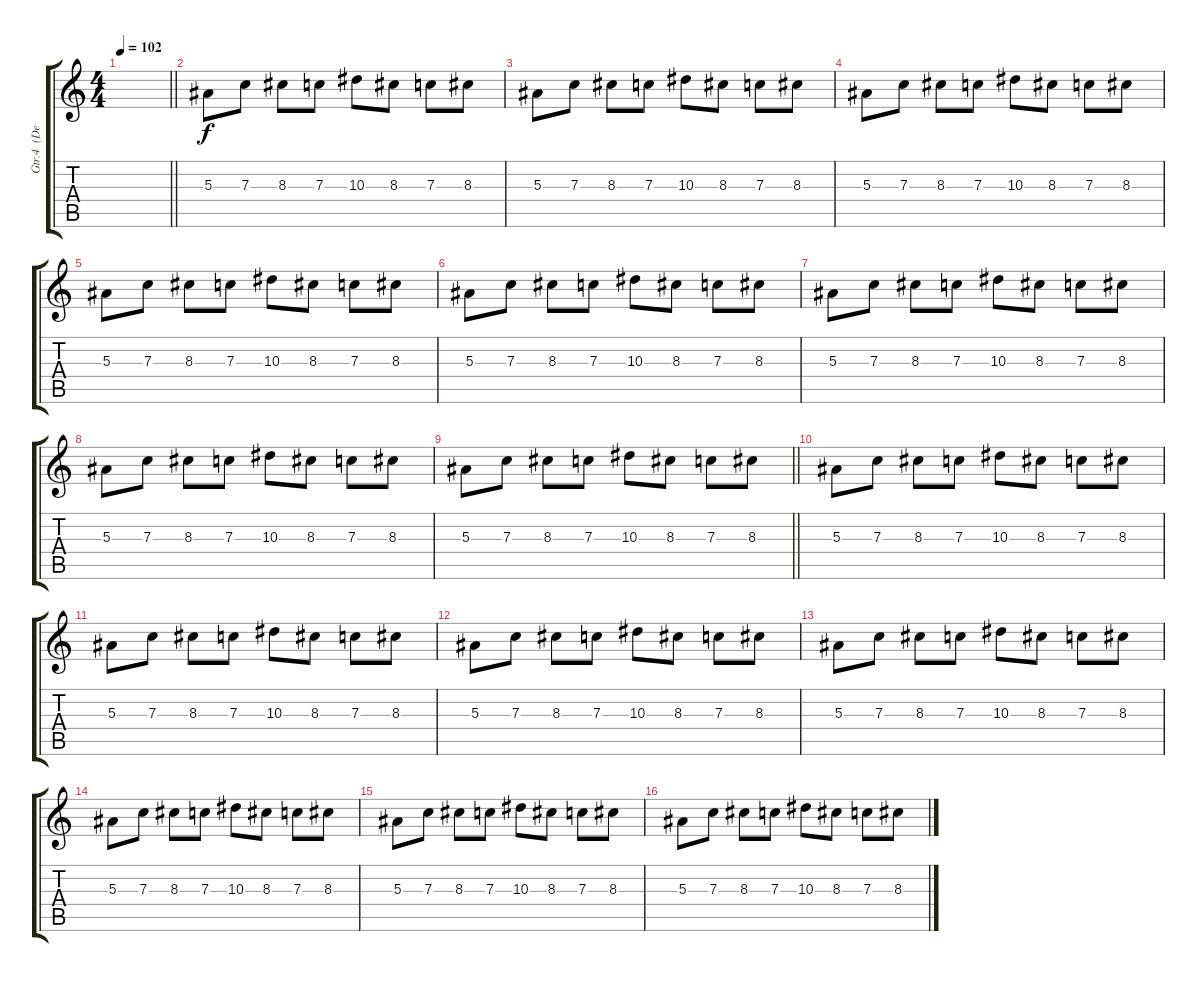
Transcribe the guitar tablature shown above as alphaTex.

\track ("Gtr.4  (Delay)" "Gtr.4  (De") {instrument distortionguitar}
\staff {score tabs}
\tuning (D4 A3 F3 C3 G2 C2) {hide}
\ts (4 4)
\tempo 102
\clef g2
\barLineRight lightlight
\ks c
|
5.3.8{volume 9 balance 3 instrument distortionguitar} 7.3.8 8.3.8 7.3.8 10.3.8 8.3.8 7.3.8 8.3.8 |
5.3.8 7.3.8 8.3.8 7.3.8 10.3.8 8.3.8 7.3.8 8.3.8 |
5.3.8 7.3.8 8.3.8 7.3.8 10.3.8 8.3.8 7.3.8 8.3.8 |
5.3.8 7.3.8 8.3.8 7.3.8 10.3.8 8.3.8 7.3.8 8.3.8 |
5.3.8 7.3.8 8.3.8 7.3.8 10.3.8 8.3.8 7.3.8 8.3.8 |
5.3.8 7.3.8 8.3.8 7.3.8 10.3.8 8.3.8 7.3.8 8.3.8 |
5.3.8 7.3.8 8.3.8 7.3.8 10.3.8 8.3.8 7.3.8 8.3.8 |
\barLineRight lightlight
5.3.8 7.3.8 8.3.8 7.3.8 10.3.8 8.3.8 7.3.8 8.3.8 |
5.3.8 7.3.8 8.3.8 7.3.8 10.3.8 8.3.8 7.3.8 8.3.8 |
5.3.8 7.3.8 8.3.8 7.3.8 10.3.8 8.3.8 7.3.8 8.3.8 |
5.3.8 7.3.8 8.3.8 7.3.8 10.3.8 8.3.8 7.3.8 8.3.8 |
5.3.8 7.3.8 8.3.8 7.3.8 10.3.8 8.3.8 7.3.8 8.3.8 |
5.3.8 7.3.8 8.3.8 7.3.8 10.3.8 8.3.8 7.3.8 8.3.8 |
5.3.8 7.3.8 8.3.8 7.3.8 10.3.8 8.3.8 7.3.8 8.3.8 |
5.3.8 7.3.8 8.3.8 7.3.8 10.3.8 8.3.8 7.3.8 8.3.8
